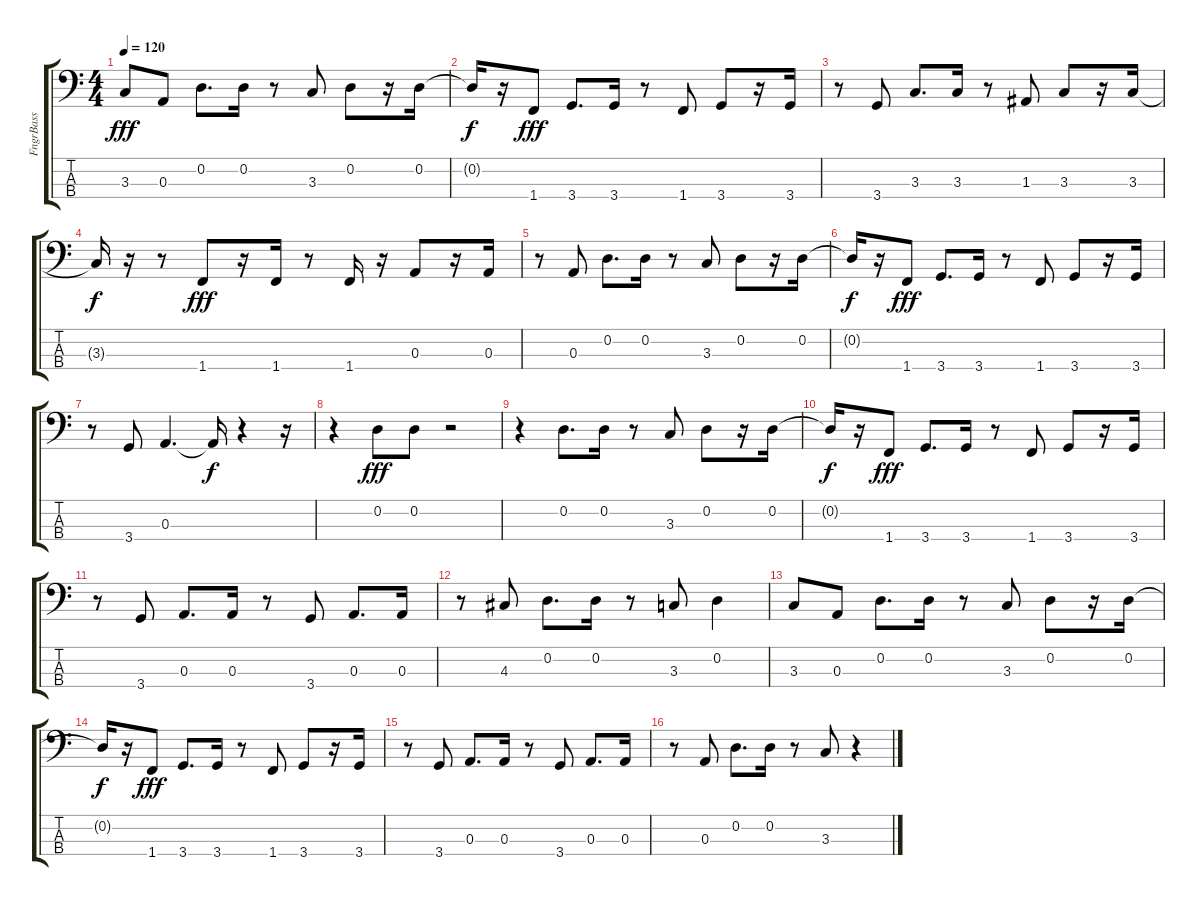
\track ("FngrBass" "FngrBass") {instrument electricbassfinger}
\staff {score tabs}
\tuning (G2 D2 A1 E1) {hide}
\ts (4 4)
\tempo 120
\clef f4
\ks c
3.3.8{dy fff} 0.3.8 0.2.8{d} 0.2.16 r.8 3.3.8 0.2.8 r.16 0.2.16 |
0.2{t}.16{dy f} r.16 1.4.8{dy fff} 3.4.8{d} 3.4.16 r.8 1.4.8 3.4.8 r.16 3.4.16 |
r.8 3.4.8 3.3.8{d} 3.3.16 r.8 1.3.8 3.3.8 r.16 3.3.16 |
3.3{t}.16{dy f} r.16 r.8 1.4.8{dy fff} r.16 1.4.16 r.8 1.4.16 r.16 0.3.8 r.16 0.3.16 |
r.8 0.3.8 0.2.8{d} 0.2.16 r.8 3.3.8 0.2.8 r.16 0.2.16 |
0.2{t}.16{dy f} r.16 1.4.8{dy fff} 3.4.8{d} 3.4.16 r.8 1.4.8 3.4.8 r.16 3.4.16 |
r.8 3.4.8 0.3.4{d} 0.3{t}.16{dy f} r.4 r.16 |
r.4 0.2.8{dy fff} 0.2.8 r.2 |
r.4 0.2.8{d} 0.2.16 r.8 3.3.8 0.2.8 r.16 0.2.16 |
0.2{t}.16{dy f} r.16 1.4.8{dy fff} 3.4.8{d} 3.4.16 r.8 1.4.8 3.4.8 r.16 3.4.16 |
r.8 3.4.8 0.3.8{d} 0.3.16 r.8 3.4.8 0.3.8{d} 0.3.16 |
r.8 4.3.8 0.2.8{d} 0.2.16 r.8 3.3.8 0.2.4 |
3.3.8 0.3.8 0.2.8{d} 0.2.16 r.8 3.3.8 0.2.8 r.16 0.2.16 |
0.2{t}.16{dy f} r.16 1.4.8{dy fff} 3.4.8{d} 3.4.16 r.8 1.4.8 3.4.8 r.16 3.4.16 |
r.8 3.4.8 0.3.8{d} 0.3.16 r.8 3.4.8 0.3.8{d} 0.3.16 |
r.8 0.3.8 0.2.8{d} 0.2.16 r.8 3.3.8 r.4
